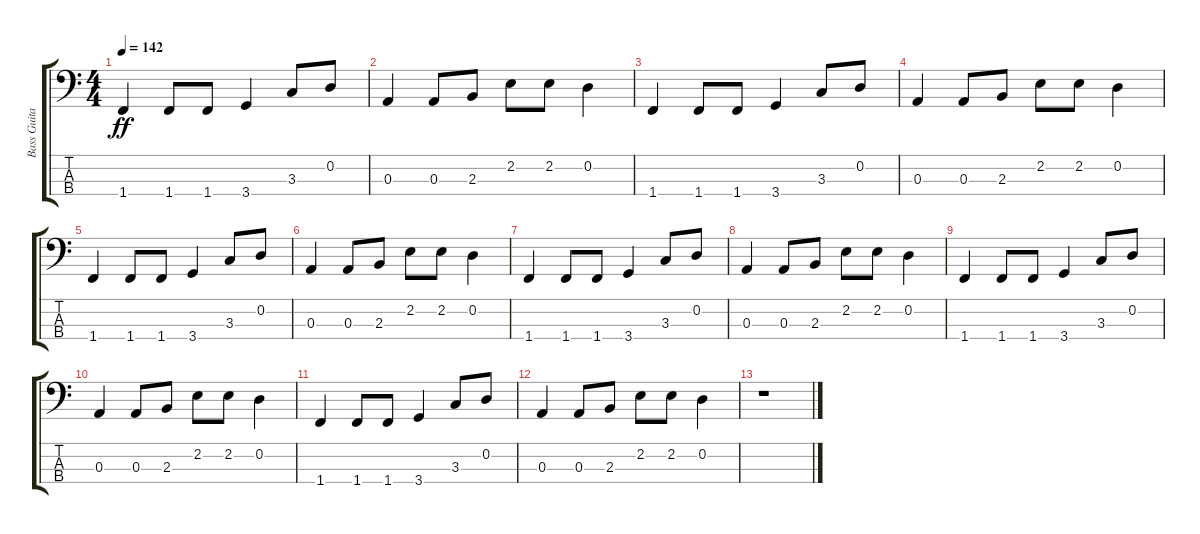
\track ("Bass Guitar" "Bass Guita") {instrument electricbasspick}
\staff {score tabs}
\tuning (G2 D2 A1 E1) {hide}
\ts (4 4)
\tempo 142
\clef f4
\ks c
1.4.4{dy ff} 1.4.8 1.4.8 3.4.4 3.3.8 0.2.8 |
0.3.4 0.3.8 2.3.8 2.2.8 2.2.8 0.2.4 |
1.4.4{volume 14} 1.4.8{volume 14} 1.4.8{volume 14} 3.4.4{volume 14} 3.3.8{volume 14} 0.2.8{volume 13} |
0.3.4{volume 13} 0.3.8{volume 13} 2.3.8{volume 13} 2.2.8{volume 12} 2.2.8{volume 12} 0.2.4{volume 12} |
1.4.4{volume 12} 1.4.8{volume 11} 1.4.8{volume 11} 3.4.4{volume 11} 3.3.8{volume 11} 0.2.8{volume 10} |
0.3.4{volume 10} 0.3.8{volume 10} 2.3.8{volume 10} 2.2.8{volume 10} 2.2.8{volume 9} 0.2.4{volume 9} |
1.4.4{volume 9} 1.4.8{volume 8} 1.4.8{volume 8} 3.4.4{volume 8} 3.3.8{volume 8} 0.2.8{volume 8} |
0.3.4{volume 7} 0.3.8{volume 7} 2.3.8{volume 7} 2.2.8{volume 7} 2.2.8{volume 6} 0.2.4{volume 6} |
1.4.4{volume 6} 1.4.8{volume 6} 1.4.8{volume 5} 3.4.4{volume 5} 3.3.8{volume 5} 0.2.8{volume 5} |
0.3.4{volume 4} 0.3.8{volume 4} 2.3.8{volume 4} 2.2.8{volume 4} 2.2.8{volume 4} 0.2.4{volume 3} |
1.4.4{volume 3} 1.4.8{volume 3} 1.4.8{volume 2} 3.4.4{volume 2} 3.3.8{volume 2} 0.2.8{volume 2} |
0.3.4{volume 2} 0.3.8{volume 1} 2.3.8{volume 1} 2.2.8{volume 1} 2.2.8{volume 1} 0.2.4{volume 0} |
r.1
